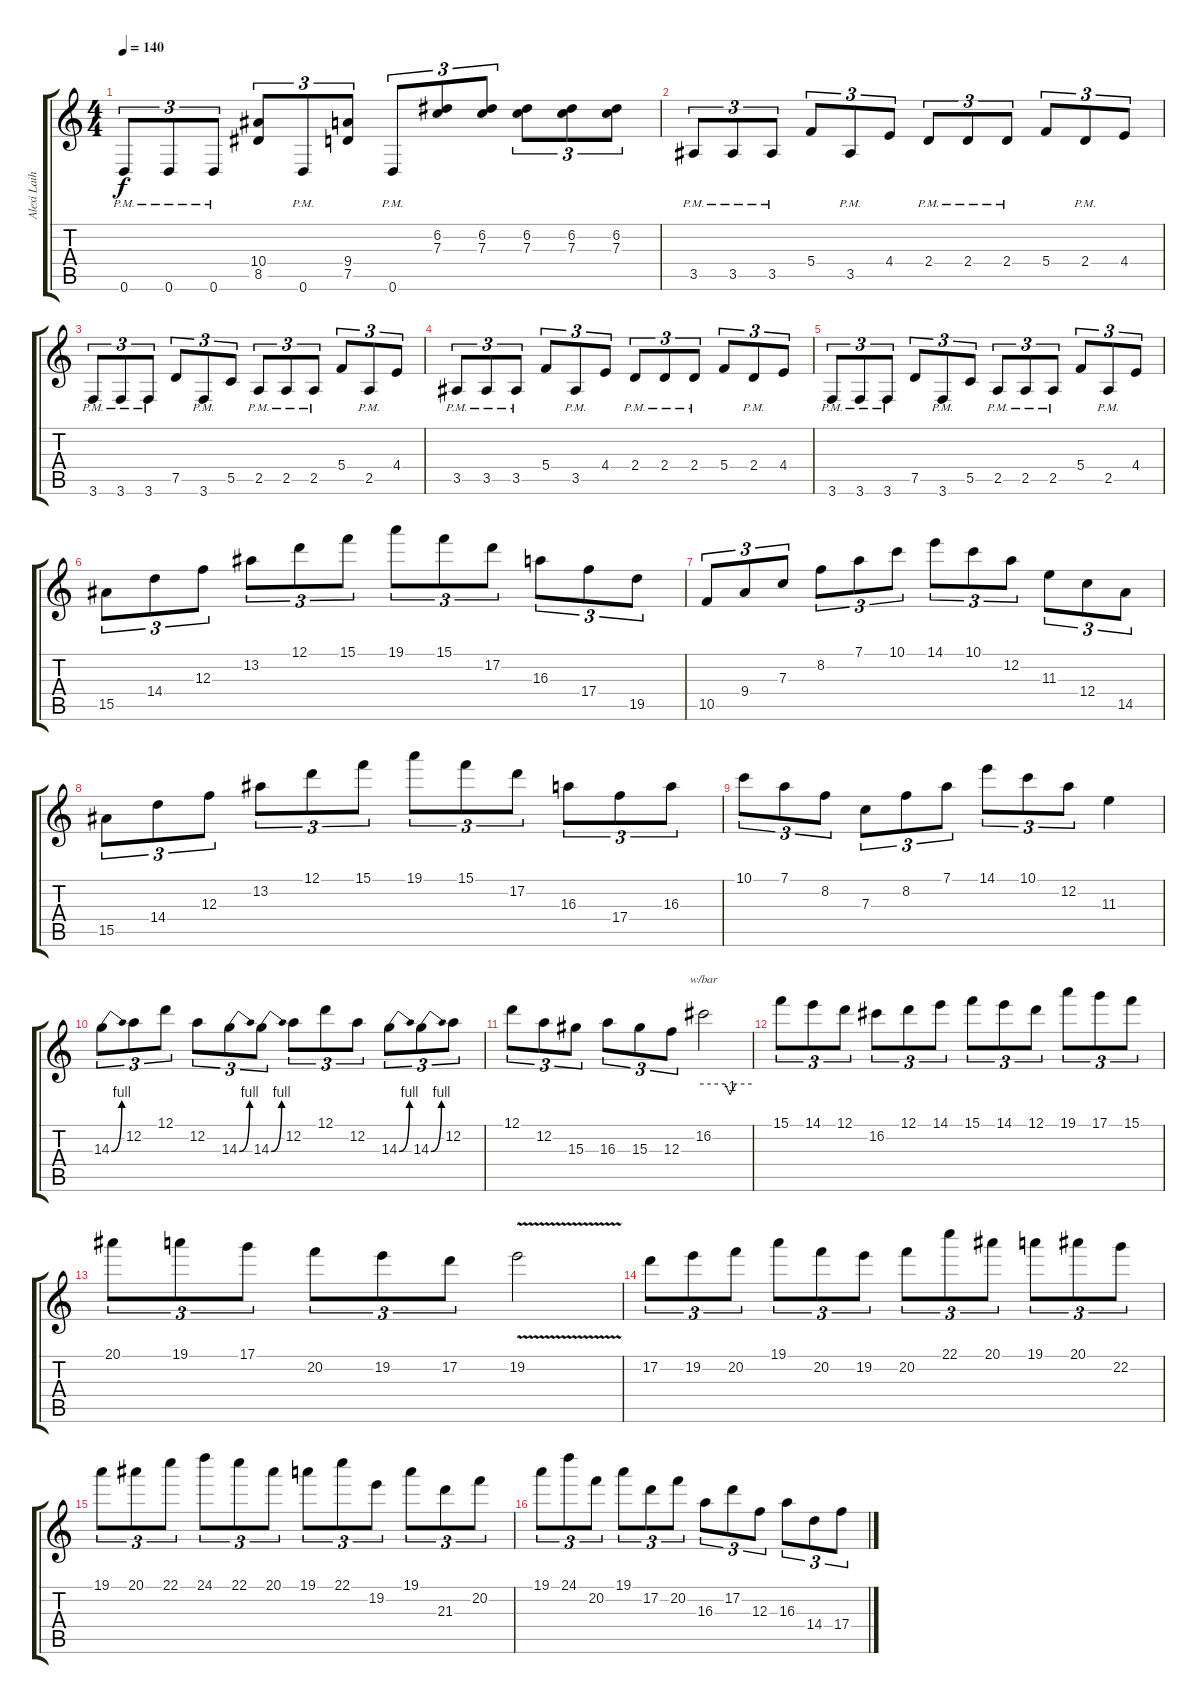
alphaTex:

\track ("Alexi Laiho" "Alexi Laih") {instrument distortionguitar}
\staff {score tabs}
\tuning (D4 A3 F3 C3 G2 D2) {hide}
\ts (4 4)
\tempo 140
\clef g2
\ks c
0.6{pm}.8{tu (3 2) dy f} 0.6{pm}.8{tu (3 2)} 0.6{pm}.8{tu (3 2)} (10.4 8.5).8{tu (3 2)} 0.6{pm}.8{tu (3 2)} (9.4 7.5).8{tu (3 2)} 0.6{pm}.8{tu (3 2)} (6.2 7.3).8{tu (3 2)} (6.2 7.3).8{tu (3 2)} (6.2 7.3).8{tu (3 2)} (6.2 7.3).8{tu (3 2)} (6.2 7.3).8{tu (3 2)} |
3.5{pm}.8{tu (3 2)} 3.5{pm}.8{tu (3 2)} 3.5{pm}.8{tu (3 2)} 5.4.8{tu (3 2)} 3.5{pm}.8{tu (3 2)} 4.4.8{tu (3 2)} 2.4{pm}.8{tu (3 2)} 2.4{pm}.8{tu (3 2)} 2.4{pm}.8{tu (3 2)} 5.4.8{tu (3 2)} 2.4{pm}.8{tu (3 2)} 4.4.8{tu (3 2)} |
3.6{pm}.8{tu (3 2)} 3.6{pm}.8{tu (3 2)} 3.6{pm}.8{tu (3 2)} 7.5.8{tu (3 2)} 3.6{pm}.8{tu (3 2)} 5.5.8{tu (3 2)} 2.5{pm}.8{tu (3 2)} 2.5{pm}.8{tu (3 2)} 2.5{pm}.8{tu (3 2)} 5.4.8{tu (3 2)} 2.5{pm}.8{tu (3 2)} 4.4.8{tu (3 2)} |
3.5{pm}.8{tu (3 2)} 3.5{pm}.8{tu (3 2)} 3.5{pm}.8{tu (3 2)} 5.4.8{tu (3 2)} 3.5{pm}.8{tu (3 2)} 4.4.8{tu (3 2)} 2.4{pm}.8{tu (3 2)} 2.4{pm}.8{tu (3 2)} 2.4{pm}.8{tu (3 2)} 5.4.8{tu (3 2)} 2.4{pm}.8{tu (3 2)} 4.4.8{tu (3 2)} |
3.6{pm}.8{tu (3 2)} 3.6{pm}.8{tu (3 2)} 3.6{pm}.8{tu (3 2)} 7.5.8{tu (3 2)} 3.6{pm}.8{tu (3 2)} 5.5.8{tu (3 2)} 2.5{pm}.8{tu (3 2)} 2.5{pm}.8{tu (3 2)} 2.5{pm}.8{tu (3 2)} 5.4.8{tu (3 2)} 2.5{pm}.8{tu (3 2)} 4.4.8{tu (3 2)} |
15.5.8{tu (3 2)} 14.4.8{tu (3 2)} 12.3.8{tu (3 2)} 13.2.8{tu (3 2)} 12.1.8{tu (3 2)} 15.1.8{tu (3 2)} 19.1.8{tu (3 2)} 15.1.8{tu (3 2)} 17.2.8{tu (3 2)} 16.3.8{tu (3 2)} 17.4.8{tu (3 2)} 19.5.8{tu (3 2)} |
10.5.8{tu (3 2)} 9.4.8{tu (3 2)} 7.3.8{tu (3 2)} 8.2.8{tu (3 2)} 7.1.8{tu (3 2)} 10.1.8{tu (3 2)} 14.1.8{tu (3 2)} 10.1.8{tu (3 2)} 12.2.8{tu (3 2)} 11.3.8{tu (3 2)} 12.4.8{tu (3 2)} 14.5.8{tu (3 2)} |
15.5.8{tu (3 2)} 14.4.8{tu (3 2)} 12.3.8{tu (3 2)} 13.2.8{tu (3 2)} 12.1.8{tu (3 2)} 15.1.8{tu (3 2)} 19.1.8{tu (3 2)} 15.1.8{tu (3 2)} 17.2.8{tu (3 2)} 16.3.8{tu (3 2)} 17.4.8{tu (3 2)} 16.3.8{tu (3 2)} |
10.1.8{tu (3 2)} 7.1.8{tu (3 2)} 8.2.8{tu (3 2)} 7.3.8{tu (3 2)} 8.2.8{tu (3 2)} 7.1.8{tu (3 2)} 14.1.8{tu (3 2)} 10.1.8{tu (3 2)} 12.2.8{tu (3 2)} 11.3.4 |
14.3{be (bend 0 0 60 4)}.8{tu (3 2)} 12.2.8{tu (3 2)} 12.1.8{tu (3 2)} 12.2.8{tu (3 2)} 14.3{be (bend 0 0 60 4)}.8{tu (3 2)} 14.3{be (bend 0 0 60 4)}.8{tu (3 2)} 12.2.8{tu (3 2)} 12.1.8{tu (3 2)} 12.2.8{tu (3 2)} 14.3{be (bend 0 0 60 4)}.8{tu (3 2)} 14.3{be (bend 0 0 60 4)}.8{tu (3 2)} 12.2.8{tu (3 2)} |
12.1.8{tu (3 2)} 12.2.8{tu (3 2)} 15.3.8{tu (3 2)} 16.3.8{tu (3 2)} 15.3.8{tu (3 2)} 12.3.8{tu (3 2)} 16.2.2{tbe (custom default 0 0 27 0 33 -4 40 0 60 0)} |
15.1.8{tu (3 2)} 14.1.8{tu (3 2)} 12.1.8{tu (3 2)} 16.2.8{tu (3 2)} 12.1.8{tu (3 2)} 14.1.8{tu (3 2)} 15.1.8{tu (3 2)} 14.1.8{tu (3 2)} 12.1.8{tu (3 2)} 19.1.8{tu (3 2)} 17.1.8{tu (3 2)} 15.1.8{tu (3 2)} |
20.1.8{tu (3 2)} 19.1.8{tu (3 2)} 17.1.8{tu (3 2)} 20.2.8{tu (3 2)} 19.2.8{tu (3 2)} 17.2.8{tu (3 2)} 19.2{v}.2 |
17.2.8{tu (3 2)} 19.2.8{tu (3 2)} 20.2.8{tu (3 2)} 19.1.8{tu (3 2)} 20.2.8{tu (3 2)} 19.2.8{tu (3 2)} 20.2.8{tu (3 2)} 22.1.8{tu (3 2)} 20.1.8{tu (3 2)} 19.1.8{tu (3 2)} 20.1.8{tu (3 2)} 22.2.8{tu (3 2)} |
19.1.8{tu (3 2)} 20.1.8{tu (3 2)} 22.1.8{tu (3 2)} 24.1.8{tu (3 2)} 22.1.8{tu (3 2)} 20.1.8{tu (3 2)} 19.1.8{tu (3 2)} 22.1.8{tu (3 2)} 19.2.8{tu (3 2)} 19.1.8{tu (3 2)} 21.3.8{tu (3 2)} 20.2.8{tu (3 2)} |
19.1.8{tu (3 2)} 24.1.8{tu (3 2)} 20.2.8{tu (3 2)} 19.1.8{tu (3 2)} 17.2.8{tu (3 2)} 20.2.8{tu (3 2)} 16.3.8{tu (3 2)} 17.2.8{tu (3 2)} 12.3.8{tu (3 2)} 16.3.8{tu (3 2)} 14.4.8{tu (3 2)} 17.4.8{tu (3 2)}
